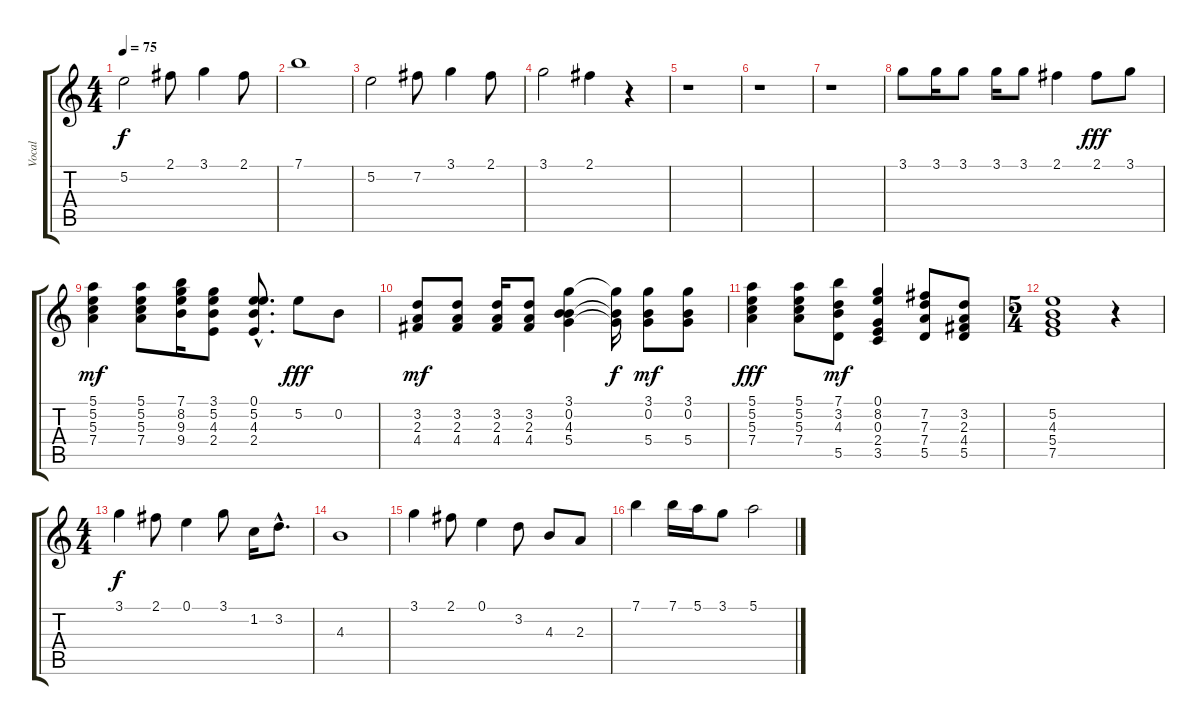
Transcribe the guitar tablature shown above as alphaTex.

\track ("Vocal" "Vocal") {instrument overdrivenguitar}
\staff {score tabs}
\tuning (E4 B3 G3 D3 A2 E2) {hide}
\ts (4 4)
\tempo 75
\clef g2
\ks c
5.2.2{dy f} 2.1.8 3.1.4 2.1.8 |
7.1.1 |
5.2.2 7.2.8 3.1.4 2.1.8 |
3.1.2 2.1.4 r.4 |
r.1 |
r.1 |
r.1 |
3.1.8 3.1.16 3.1.8 3.1.16 3.1.8 2.1.4 2.1.8{dy fff} 3.1.8 |
(5.1 5.2 5.3 7.4).4{dy mf} (5.1 5.2 5.3 7.4).8 (7.1 8.2 9.3 9.4).16 (3.1 5.2 4.3 2.4).8 (0.1{hac} 5.2{hac} 4.3{hac} 2.4{hac}).8{d} 5.2.8{dy fff} 0.2.8 |
(3.2 2.3 4.4).8{dy mf} (3.2 2.3 4.4).8 (3.2 2.3 4.4).16 (3.2 2.3 4.4).8 (3.1 0.2 4.3 5.4).4 (3.1{t} 0.2{t} 5.4{t}).16{dy f} (3.1 0.2 5.4).8{dy mf} (3.1 0.2 5.4).8 |
(5.1 5.2 5.3 7.4).4{dy fff} (5.1 5.2 5.3 7.4).8 (7.1 3.2 4.3 5.5).8{dy mf} (0.1 8.2 0.3 2.4 3.5).4 (7.2 7.3 7.4 5.5).8 (3.2 2.3 4.4 5.5).8 |
\ts (5 4)
(5.2 4.3 5.4 7.5).1 r.4 |
\ts (4 4)
3.1.4{dy f} 2.1.8 0.1.4 3.1.8 1.2.16 3.2{hac}.8{d} |
4.3.1 |
3.1.4 2.1.8 0.1.4 3.2.8 4.3.8 2.3.8 |
7.1.4 7.1.16 5.1.16 3.1.8 5.1.2
